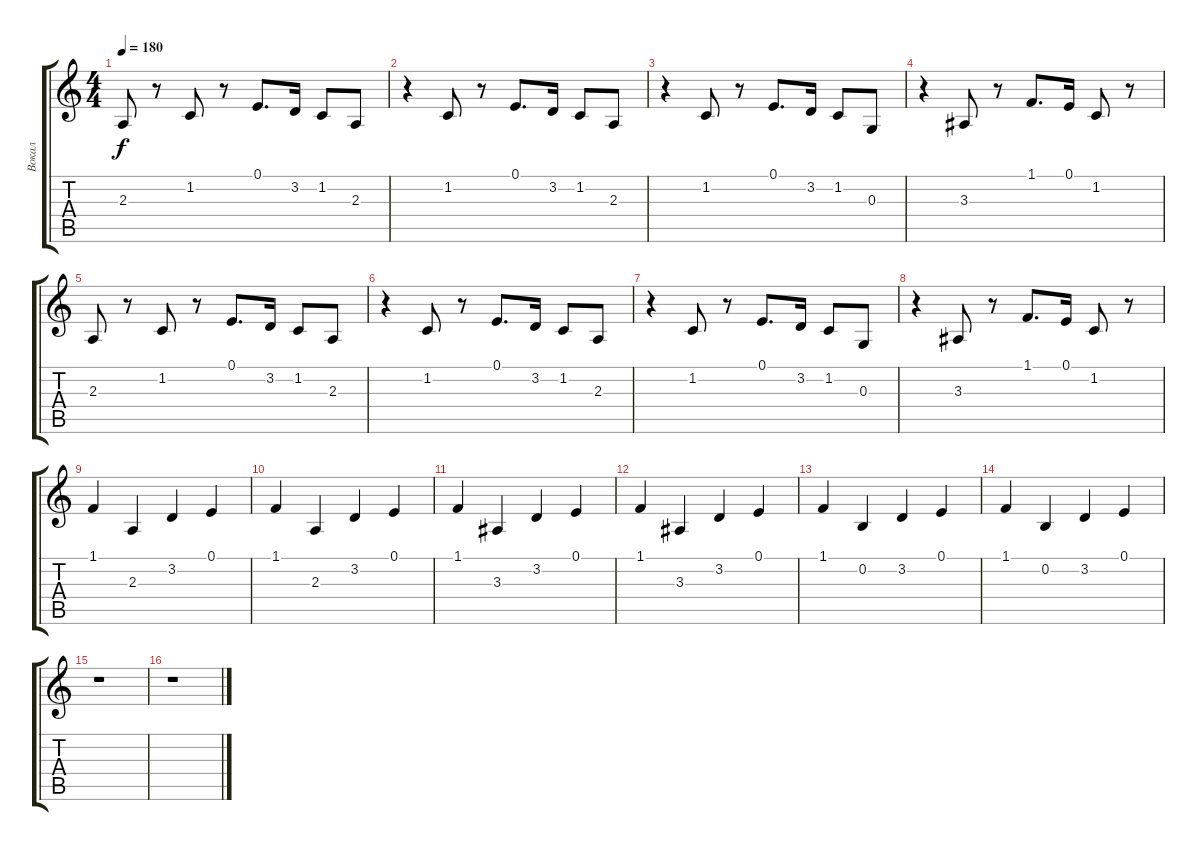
\track ("Вокал" "Вокал") {instrument brightacousticpiano}
\staff {score tabs}
\tuning (E4 B3 G3 D3 A2 E2) {hide}
\ts (4 4)
\tempo 180
\clef g2
\ks c
2.3.8{dy f} r.8 1.2.8 r.8 0.1.8{d} 3.2.16 1.2.8 2.3.8 |
r.4 1.2.8 r.8 0.1.8{d} 3.2.16 1.2.8 2.3.8 |
r.4 1.2.8 r.8 0.1.8{d} 3.2.16 1.2.8 0.3.8 |
r.4 3.3.8 r.8 1.1.8{d} 0.1.16 1.2.8 r.8 |
2.3.8 r.8 1.2.8 r.8 0.1.8{d} 3.2.16 1.2.8 2.3.8 |
r.4 1.2.8 r.8 0.1.8{d} 3.2.16 1.2.8 2.3.8 |
r.4 1.2.8 r.8 0.1.8{d} 3.2.16 1.2.8 0.3.8 |
r.4 3.3.8 r.8 1.1.8{d} 0.1.16 1.2.8 r.8 |
1.1.4 2.3.4 3.2.4 0.1.4 |
1.1.4 2.3.4 3.2.4 0.1.4 |
1.1.4 3.3.4 3.2.4 0.1.4 |
1.1.4 3.3.4 3.2.4 0.1.4 |
1.1.4 0.2.4 3.2.4 0.1.4 |
1.1.4 0.2.4 3.2.4 0.1.4 |
r.1 |
r.1
